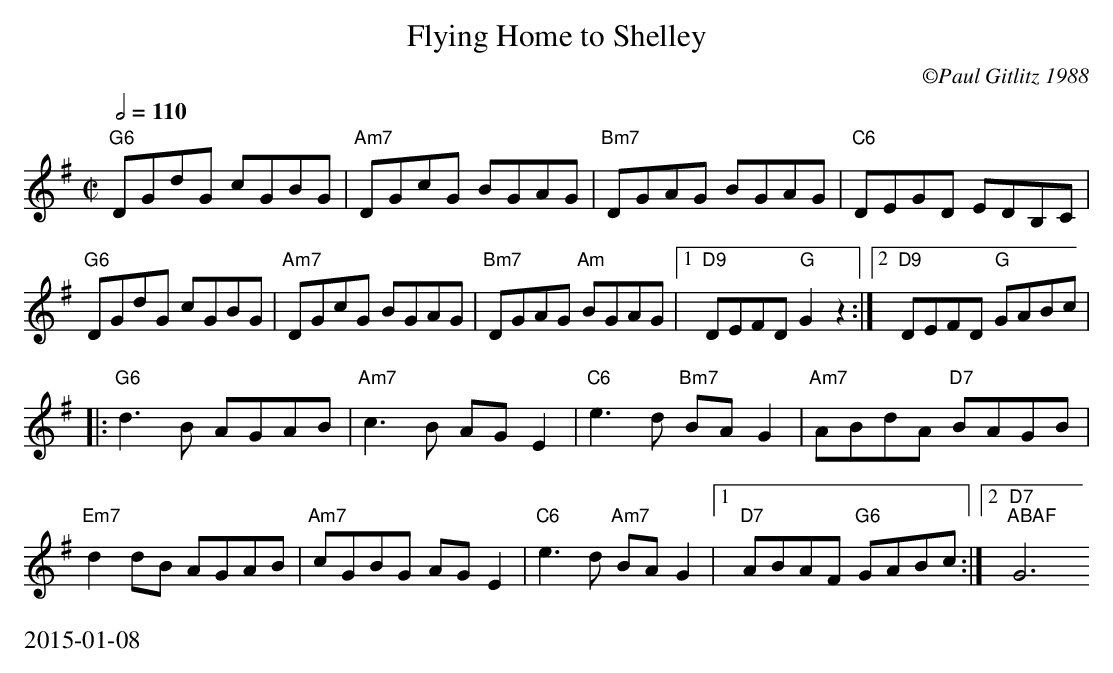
X:1
T:Flying Home to Shelley
M:C|
L:1/8
C:©Paul Gitlitz 1988
K:G
Q: 1/2=110
"G6"DGdG cGBG|"Am7"DGcG BGAG|"Bm7"DGAG BGAG|"C6"DEGD EDB,C|!
"G6"DGdG cGBG|"Am7"DGcG BGAG|"Bm7"DGAG "Am"BGAG|1"D9"DEFD "G"G2z2:|2"D9"
DEFD "G"GABc|!
|:"G6"d3B AGAB|"Am7"c3B AGE2|"C6"e3d "Bm7"BAG2|"Am7"ABdA "D7"BAGB|!
"Em7"d2dB AGAB|"Am7"cGBG AGE2|"C6"e3d "Am7"BAG2|1"D7"ABAF "G6"GABc:|2"D7
"ABAF "G6"G4|]
